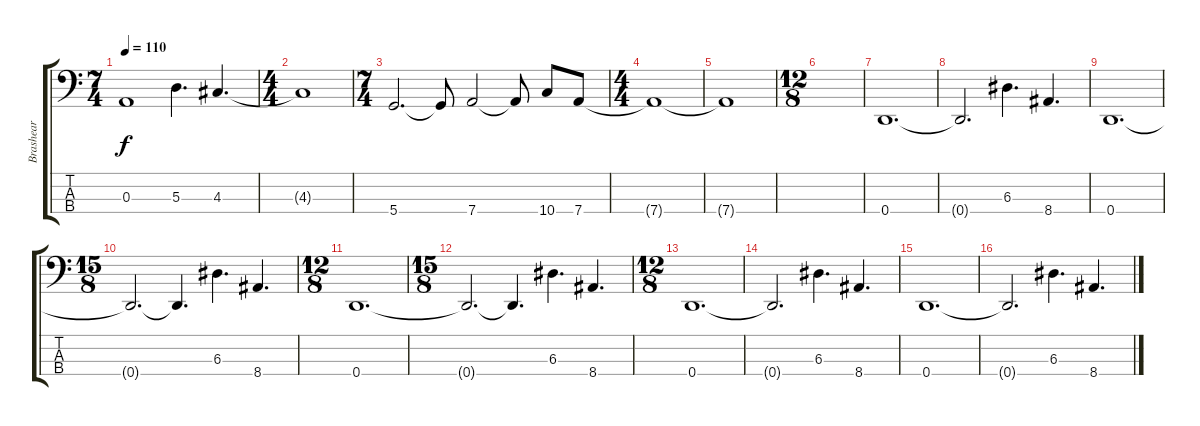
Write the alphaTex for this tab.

\track ("Brashear" "Brashear") {instrument electricbassfinger}
\staff {score tabs}
\tuning (G2 D2 A1 D1) {hide}
\ts (7 4)
\tempo 110
\clef f4
\ks c
0.3.1{dy f} 5.3.4{d} 4.3.4{d} |
\ts (4 4)
4.3{t}.1 |
\ts (7 4)
5.4.2{d} 5.4{t}.8 7.4.2 7.4{t}.8 10.4.8 7.4.8 |
\ts (4 4)
7.4{t}.1 |
7.4{t}.1 |
\ts (12 8)
|
0.4.1{d} |
0.4{t}.2{d} 6.3.4{d} 8.4.4{d} |
0.4.1{d} |
\ts (15 8)
0.4{t}.2{d} 0.4{t}.4{d} 6.3.4{d} 8.4.4{d} |
\ts (12 8)
0.4.1{d} |
\ts (15 8)
0.4{t}.2{d} 0.4{t}.4{d} 6.3.4{d} 8.4.4{d} |
\ts (12 8)
0.4.1{d} |
0.4{t}.2{d} 6.3.4{d} 8.4.4{d} |
0.4.1{d} |
0.4{t}.2{d} 6.3.4{d} 8.4.4{d}
